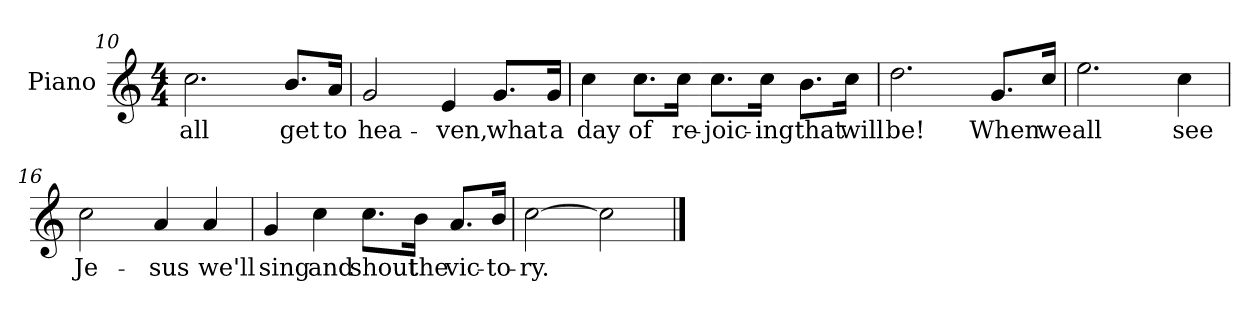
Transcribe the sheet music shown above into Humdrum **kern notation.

**kern	**text
*part1	*part1
*staff1	*staff1
*I"Piano	*
*I'Pno.	*
*clefG2	*
*k[]	*
*C:	*
*M4/4	*
=10	=10
!	!LO:LY:b:color=#000000
2.cci\	all
!	!LO:LY:b:color=#000000
8.bi/L	get
!	!LO:LY:b:color=#000000
16ai/Jk	to
!!LO:LB:g=z
=11	=11
!	!LO:LY:b:color=#000000
2gi/	hea-
!	!LO:LY:b:color=#000000
4ei/	-ven,
!	!LO:LY:b:color=#000000
8.gi/L	what
!	!LO:LY:b:color=#000000
16gi/Jk	a
=12	=12
!	!LO:LY:b:color=#000000
4cci\	day
!	!LO:LY:b:color=#000000
8.cci\L	of
!	!LO:LY:b:color=#000000
16cci\Jk	re-
=13-	=13-
!	!LO:LY:b:color=#000000
8.cci\L	-joic-
!	!LO:LY:b:color=#000000
16cci\Jk	-ing
!	!LO:LY:b:color=#000000
8.bi\L	that
!	!LO:LY:b:color=#000000
16cci\Jk	will
=14	=14
!	!LO:LY:b:color=#000000
2.ddi\	be!
!	!LO:LY:b:color=#000000
8.gi/L	When
!	!LO:LY:b:color=#000000
16cci/Jk	we
!!LO:LB:g=z
=15	=15
!	!LO:LY:b:color=#000000
2.eei\	all
!	!LO:LY:b:color=#000000
4cci\	see
=16	=16
!	!LO:LY:b:color=#000000
2cci\	Je-
!	!LO:LY:b:color=#000000
4ai/	-sus
!	!LO:LY:b:color=#000000
4ai/	we'll
=17	=17
!	!LO:LY:b:color=#000000
4gi/	sing
!	!LO:LY:b:color=#000000
4cci\	and
!	!LO:LY:b:color=#000000
8.cci\L	shout
!	!LO:LY:b:color=#000000
16bi\Jk	the
!	!LO:LY:b:color=#000000
8.ai/L	vic-
!	!LO:LY:b:color=#000000
16bi/Jk	-to-
=18	=18
!	!LO:LY:b:color=#000000
[2cci\	-ry.
2cci\]	.
==	==
*-	*-
